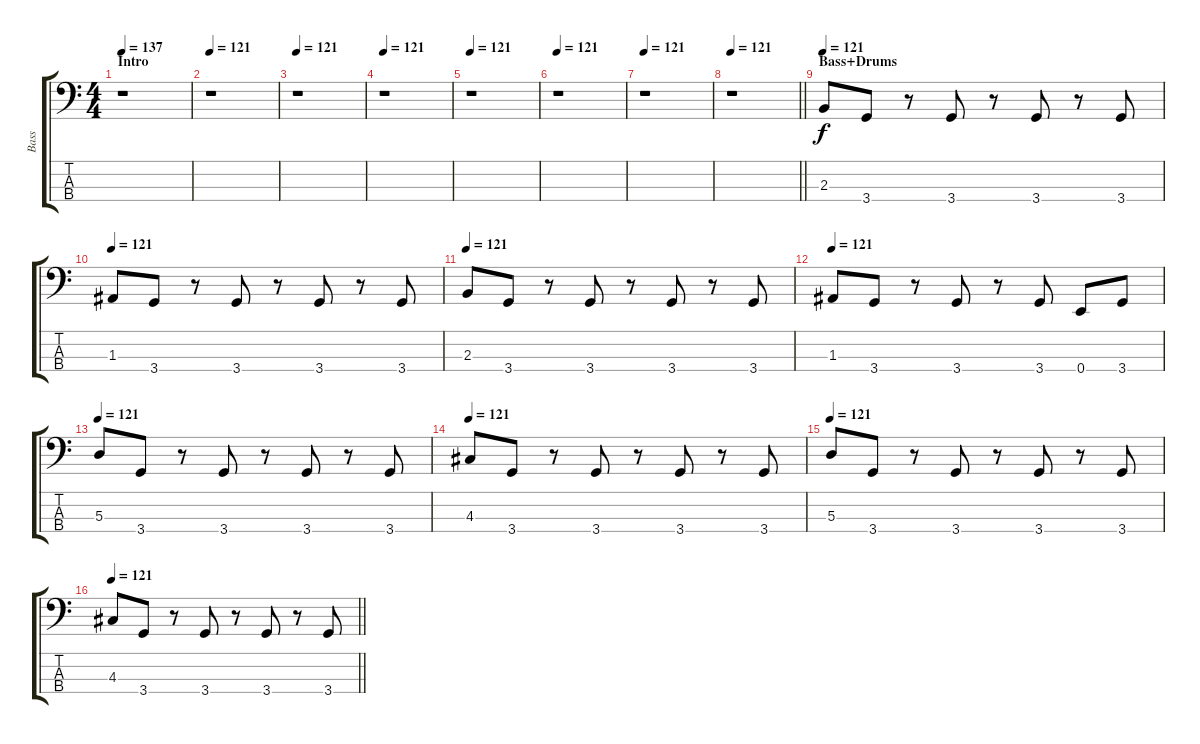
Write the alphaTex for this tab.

\track ("Bass" "Bass") {instrument electricbasspick}
\staff {score tabs}
\tuning (G2 D2 A1 E1) {hide}
\ts (4 4)
\section ("" "Intro")
\tempo 137
\tempo 121
\tempo 137
\clef f4
\ks c
r.1{dy f instrument electricbasspick} |
\tempo 121
r.1 |
\tempo 121
r.1 |
\tempo 121
r.1 |
\tempo 121
r.1 |
\tempo 121
r.1 |
\tempo 121
r.1 |
\tempo 121
\barLineRight lightlight
r.1 |
\section ("" "Bass+Drums")
\tempo 121
2.3.8 3.4.8 r.8 3.4.8 r.8 3.4.8 r.8 3.4.8 |
\tempo 121
1.3.8 3.4.8 r.8 3.4.8 r.8 3.4.8 r.8 3.4.8 |
\tempo 121
2.3.8 3.4.8 r.8 3.4.8 r.8 3.4.8 r.8 3.4.8 |
\tempo 121
1.3.8 3.4.8 r.8 3.4.8 r.8 3.4.8 0.4.8 3.4.8 |
\tempo 121
5.3.8 3.4.8 r.8 3.4.8 r.8 3.4.8 r.8 3.4.8 |
\tempo 121
4.3.8 3.4.8 r.8 3.4.8 r.8 3.4.8 r.8 3.4.8 |
\tempo 121
5.3.8 3.4.8 r.8 3.4.8 r.8 3.4.8 r.8 3.4.8 |
\tempo 121
\barLineRight lightlight
4.3.8 3.4.8 r.8 3.4.8 r.8 3.4.8 r.8 3.4.8
